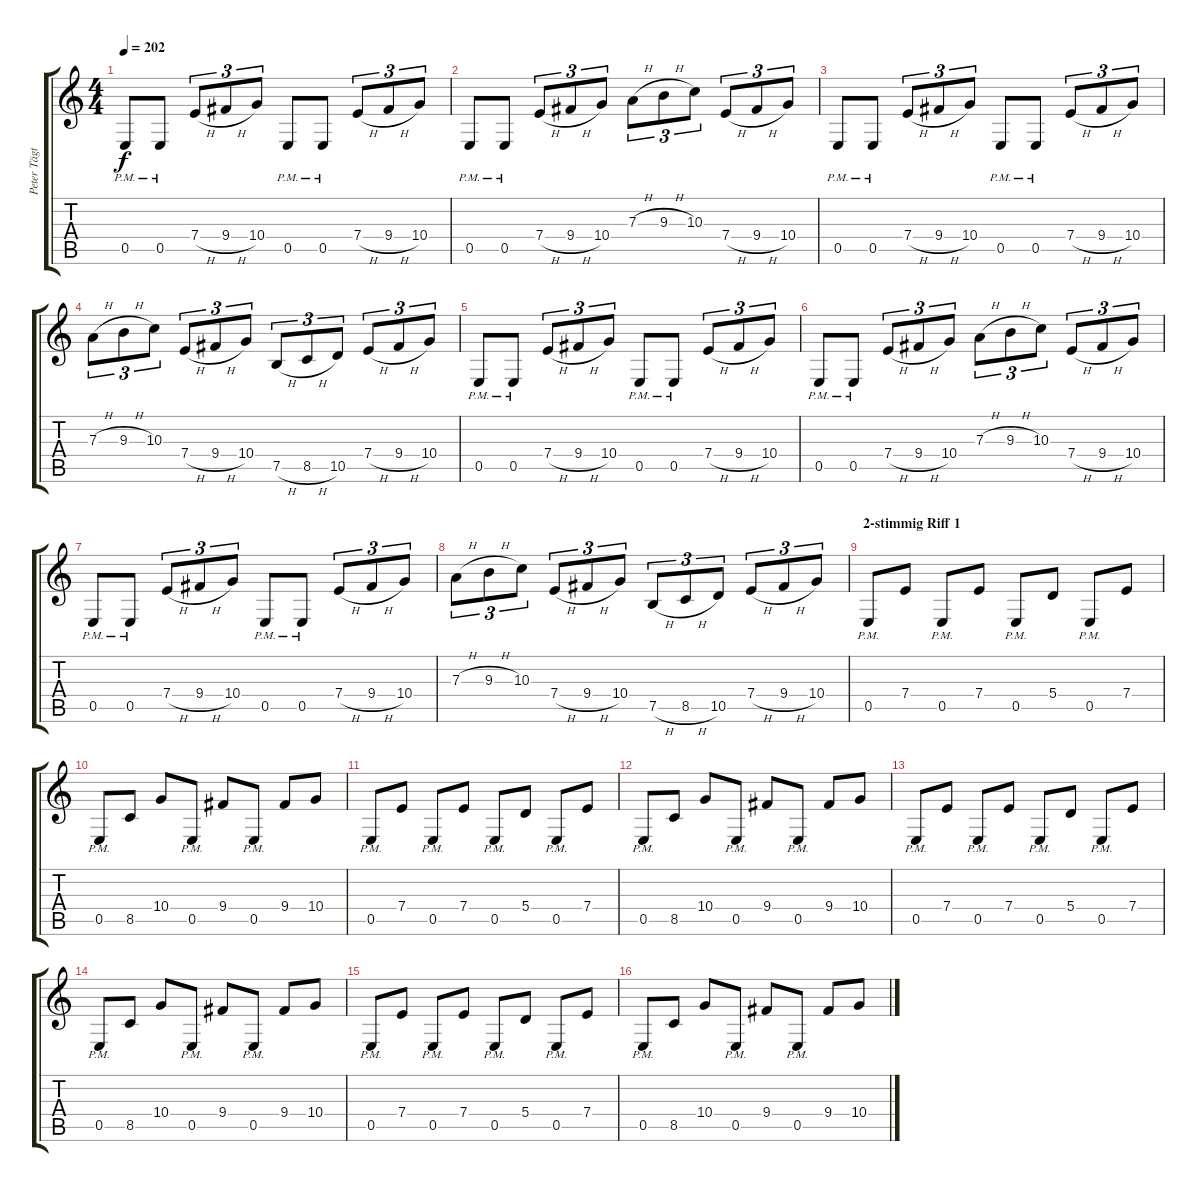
\track ("Peter Tägtgren" "Peter Tägt") {instrument distortionguitar}
\staff {score tabs}
\tuning (B3 Gb3 D3 A2 E2 B1) {hide}
\ts (4 4)
\tempo 202
\clef g2
\ks c
0.5{pm}.8{dy f} 0.5{pm}.8 7.4{h}.8{tu (3 2)} 9.4{h}.8{tu (3 2)} 10.4.8{tu (3 2)} 0.5{pm}.8 0.5{pm}.8 7.4{h}.8{tu (3 2)} 9.4{h}.8{tu (3 2)} 10.4.8{tu (3 2)} |
0.5{pm}.8 0.5{pm}.8 7.4{h}.8{tu (3 2)} 9.4{h}.8{tu (3 2)} 10.4.8{tu (3 2)} 7.3{h}.8{tu (3 2)} 9.3{h}.8{tu (3 2)} 10.3.8{tu (3 2)} 7.4{h}.8{tu (3 2)} 9.4{h}.8{tu (3 2)} 10.4.8{tu (3 2)} |
0.5{pm}.8 0.5{pm}.8 7.4{h}.8{tu (3 2)} 9.4{h}.8{tu (3 2)} 10.4.8{tu (3 2)} 0.5{pm}.8 0.5{pm}.8 7.4{h}.8{tu (3 2)} 9.4{h}.8{tu (3 2)} 10.4.8{tu (3 2)} |
7.3{h}.8{tu (3 2)} 9.3{h}.8{tu (3 2)} 10.3.8{tu (3 2)} 7.4{h}.8{tu (3 2)} 9.4{h}.8{tu (3 2)} 10.4.8{tu (3 2)} 7.5{h}.8{tu (3 2)} 8.5{h}.8{tu (3 2)} 10.5.8{tu (3 2)} 7.4{h}.8{tu (3 2)} 9.4{h}.8{tu (3 2)} 10.4.8{tu (3 2)} |
0.5{pm}.8 0.5{pm}.8 7.4{h}.8{tu (3 2)} 9.4{h}.8{tu (3 2)} 10.4.8{tu (3 2)} 0.5{pm}.8 0.5{pm}.8 7.4{h}.8{tu (3 2)} 9.4{h}.8{tu (3 2)} 10.4.8{tu (3 2)} |
0.5{pm}.8 0.5{pm}.8 7.4{h}.8{tu (3 2)} 9.4{h}.8{tu (3 2)} 10.4.8{tu (3 2)} 7.3{h}.8{tu (3 2)} 9.3{h}.8{tu (3 2)} 10.3.8{tu (3 2)} 7.4{h}.8{tu (3 2)} 9.4{h}.8{tu (3 2)} 10.4.8{tu (3 2)} |
0.5{pm}.8 0.5{pm}.8 7.4{h}.8{tu (3 2)} 9.4{h}.8{tu (3 2)} 10.4.8{tu (3 2)} 0.5{pm}.8 0.5{pm}.8 7.4{h}.8{tu (3 2)} 9.4{h}.8{tu (3 2)} 10.4.8{tu (3 2)} |
7.3{h}.8{tu (3 2)} 9.3{h}.8{tu (3 2)} 10.3.8{tu (3 2)} 7.4{h}.8{tu (3 2)} 9.4{h}.8{tu (3 2)} 10.4.8{tu (3 2)} 7.5{h}.8{tu (3 2)} 8.5{h}.8{tu (3 2)} 10.5.8{tu (3 2)} 7.4{h}.8{tu (3 2)} 9.4{h}.8{tu (3 2)} 10.4.8{tu (3 2)} |
\section ("" "2-stimmig Riff 1")
0.5{pm}.8 7.4.8 0.5{pm}.8 7.4.8 0.5{pm}.8 5.4.8 0.5{pm}.8 7.4.8 |
0.5{pm}.8 8.5.8 10.4.8 0.5{pm}.8 9.4.8 0.5{pm}.8 9.4.8 10.4.8 |
0.5{pm}.8 7.4.8 0.5{pm}.8 7.4.8 0.5{pm}.8 5.4.8 0.5{pm}.8 7.4.8 |
0.5{pm}.8 8.5.8 10.4.8 0.5{pm}.8 9.4.8 0.5{pm}.8 9.4.8 10.4.8 |
0.5{pm}.8 7.4.8 0.5{pm}.8 7.4.8 0.5{pm}.8 5.4.8 0.5{pm}.8 7.4.8 |
0.5{pm}.8 8.5.8 10.4.8 0.5{pm}.8 9.4.8 0.5{pm}.8 9.4.8 10.4.8 |
0.5{pm}.8 7.4.8 0.5{pm}.8 7.4.8 0.5{pm}.8 5.4.8 0.5{pm}.8 7.4.8 |
0.5{pm}.8 8.5.8 10.4.8 0.5{pm}.8 9.4.8 0.5{pm}.8 9.4.8 10.4.8
